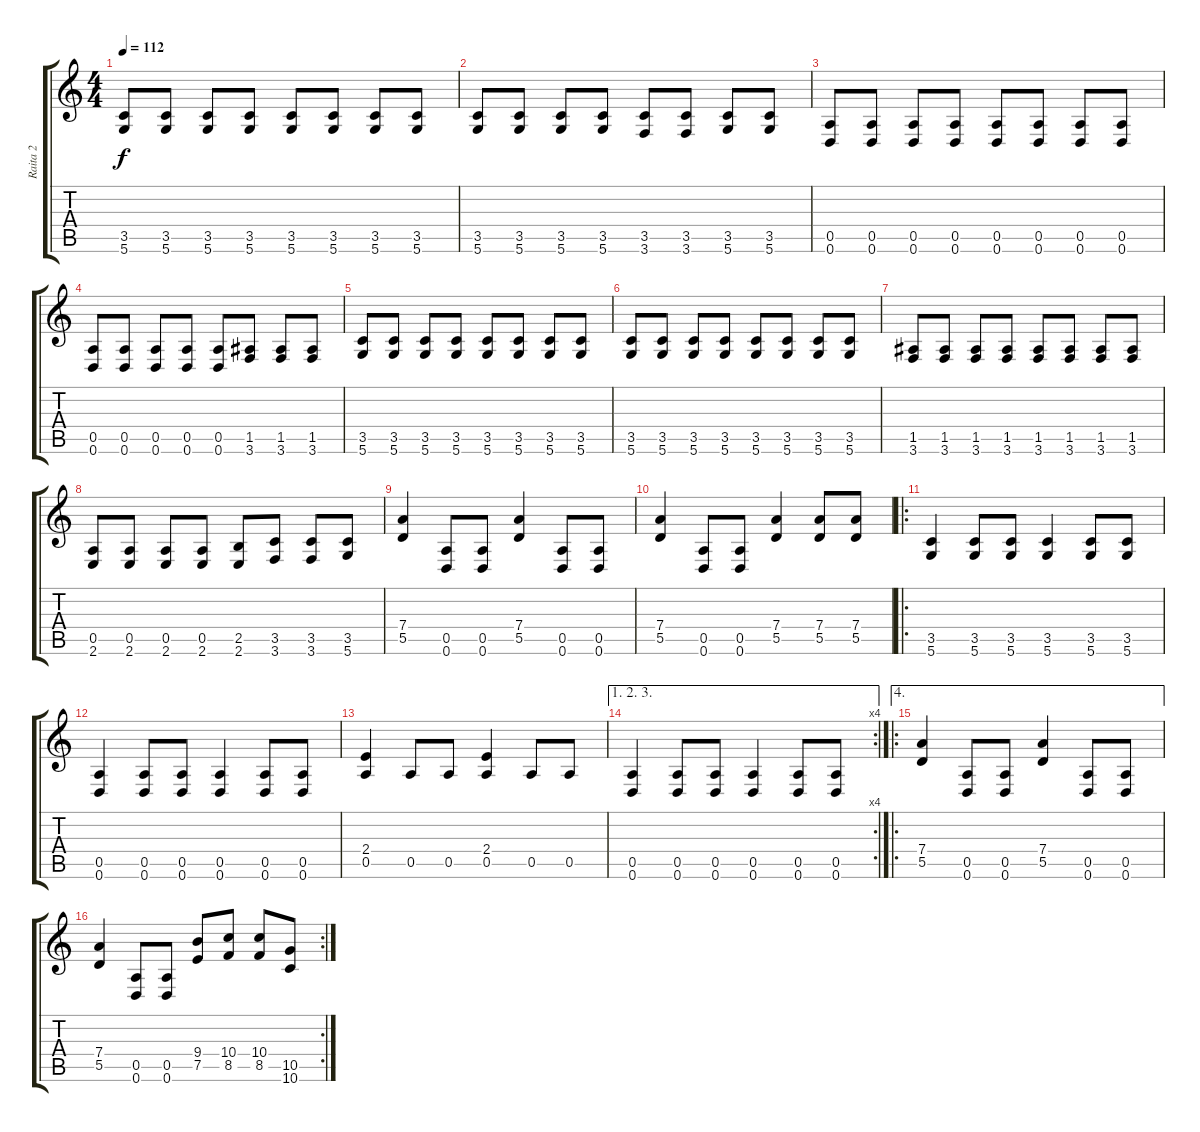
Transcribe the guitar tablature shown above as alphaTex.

\track ("Raita 2" "Raita 2") {instrument distortionguitar}
\staff {score tabs}
\tuning (E4 B3 G3 D3 A2 D2) {hide}
\ts (4 4)
\tempo 112
\clef g2
\ks c
(3.5 5.6).8{dy f} (3.5 5.6).8 (3.5 5.6).8 (3.5 5.6).8 (3.5 5.6).8 (3.5 5.6).8 (3.5 5.6).8 (3.5 5.6).8 |
(3.5 5.6).8 (3.5 5.6).8 (3.5 5.6).8 (3.5 5.6).8 (3.5 3.6).8 (3.5 3.6).8 (3.5 5.6).8 (3.5 5.6).8 |
(0.5 0.6).8 (0.5 0.6).8 (0.5 0.6).8 (0.5 0.6).8 (0.5 0.6).8 (0.5 0.6).8 (0.5 0.6).8 (0.5 0.6).8 |
(0.5 0.6).8 (0.5 0.6).8 (0.5 0.6).8 (0.5 0.6).8 (0.5 0.6).8 (1.5 3.6).8 (1.5 3.6).8 (1.5 3.6).8 |
(3.5 5.6).8 (3.5 5.6).8 (3.5 5.6).8 (3.5 5.6).8 (3.5 5.6).8 (3.5 5.6).8 (3.5 5.6).8 (3.5 5.6).8 |
(3.5 5.6).8 (3.5 5.6).8 (3.5 5.6).8 (3.5 5.6).8 (3.5 5.6).8 (3.5 5.6).8 (3.5 5.6).8 (3.5 5.6).8 |
(1.5 3.6).8 (1.5 3.6).8 (1.5 3.6).8 (1.5 3.6).8 (1.5 3.6).8 (1.5 3.6).8 (1.5 3.6).8 (1.5 3.6).8 |
(0.5 2.6).8 (0.5 2.6).8 (0.5 2.6).8 (0.5 2.6).8 (2.5 2.6).8 (3.5 3.6).8 (3.5 3.6).8 (3.5 5.6).8 |
(7.4 5.5).4 (0.5 0.6).8 (0.5 0.6).8 (7.4 5.5).4 (0.5 0.6).8 (0.5 0.6).8 |
(7.4 5.5).4 (0.5 0.6).8 (0.5 0.6).8 (7.4 5.5).4 (7.4 5.5).8 (7.4 5.5).8 |
\ro
(3.5 5.6).4 (3.5 5.6).8 (3.5 5.6).8 (3.5 5.6).4 (3.5 5.6).8 (3.5 5.6).8 |
(0.5 0.6).4 (0.5 0.6).8 (0.5 0.6).8 (0.5 0.6).4 (0.5 0.6).8 (0.5 0.6).8 |
(2.4 0.5).4 0.5.8 0.5.8 (2.4 0.5).4 0.5.8 0.5.8 |
\ae (1 2 3)
\rc 4
(0.5 0.6).4 (0.5 0.6).8 (0.5 0.6).8 (0.5 0.6).4 (0.5 0.6).8 (0.5 0.6).8 |
\ae 4
\ro
(7.4 5.5).4{balance 16} (0.5 0.6).8 (0.5 0.6).8 (7.4 5.5).4 (0.5 0.6).8 (0.5 0.6).8 |
\rc 2
(7.4 5.5).4 (0.5 0.6).8 (0.5 0.6).8 (9.4 7.5).8 (10.4 8.5).8 (10.4 8.5).8 (10.5 10.6).8
